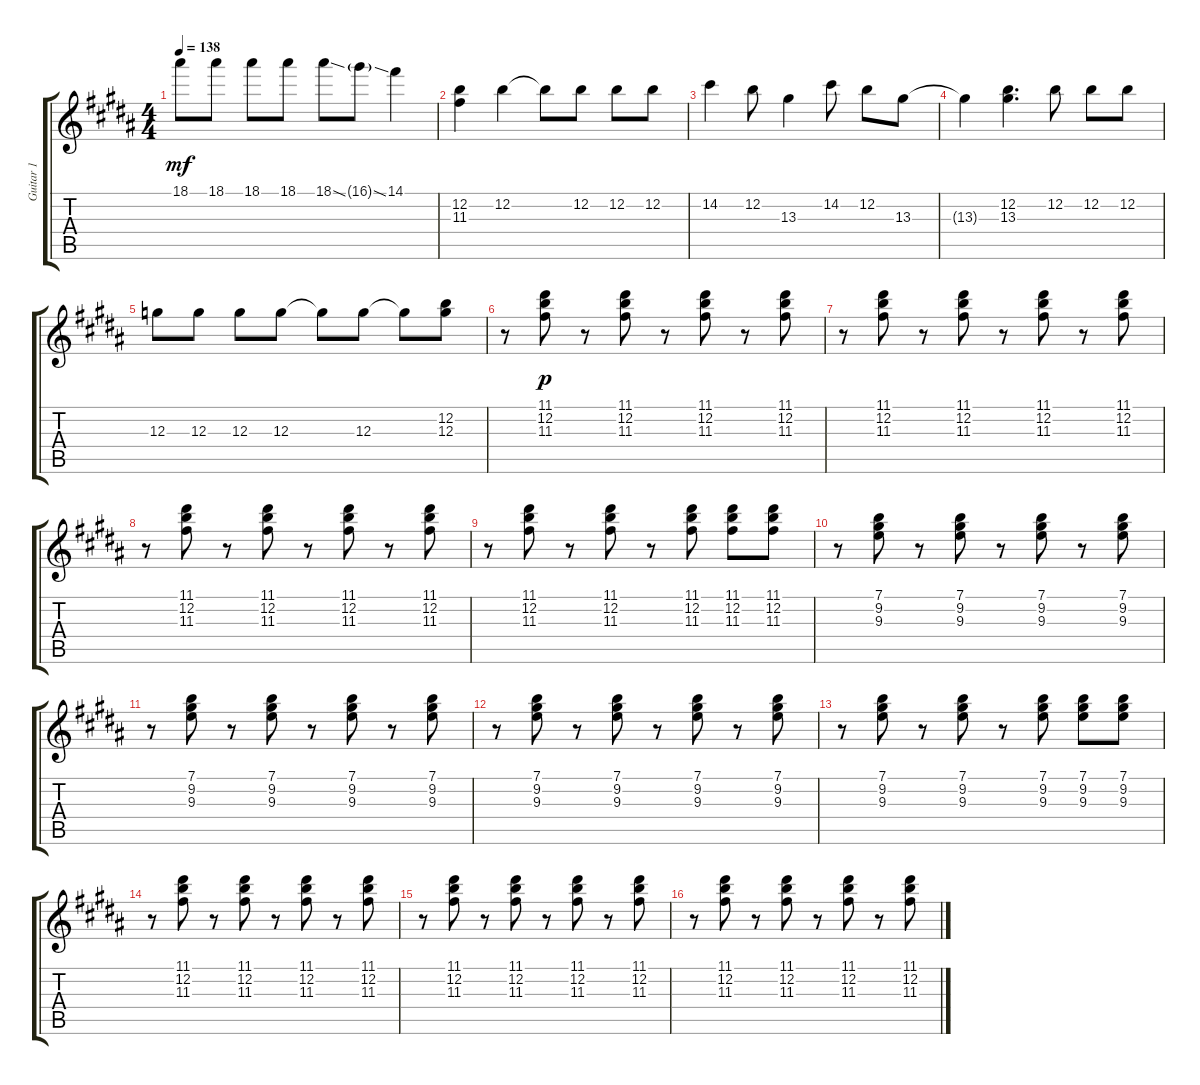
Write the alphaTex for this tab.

\track ("Guitar 1" "Guitar 1") {instrument distortionguitar}
\staff {score tabs}
\tuning (E4 B3 G3 D3 A2 E2) {hide}
\ts (4 4)
\tempo 138
\clef g2
\ks g#minor
18.1.8{dy mf} 18.1.8 18.1.8 18.1.8 18.1{ss}.8 16.1{ss g}.8 14.1.4 |
\ks b
(12.2 11.3).4 12.2.4 12.2{t}.8 12.2.8 12.2.8 12.2.8 |
\ks g#minor
14.2.4 12.2.8 13.3.4 14.2.8 12.2.8 13.3.8 |
13.3{t}.4 (12.2 13.3).4{d} 12.2.8 12.2.8 12.2.8 |
12.3.8 12.3.8 12.3.8 12.3.8 12.3{t}.8 12.3.8 12.3{t}.8 (12.2 12.3).8 |
\ks b
r.8{volume 12 balance 16 instrument electricguitarjazz} (11.1 12.2 11.3).8{dy p} r.8 (11.1 12.2 11.3).8 r.8 (11.1 12.2 11.3).8 r.8 (11.1 12.2 11.3).8 |
\ks g#minor
r.8 (11.1 12.2 11.3).8 r.8 (11.1 12.2 11.3).8 r.8 (11.1 12.2 11.3).8 r.8 (11.1 12.2 11.3).8 |
\ks b
r.8 (11.1 12.2 11.3).8 r.8 (11.1 12.2 11.3).8 r.8 (11.1 12.2 11.3).8 r.8 (11.1 12.2 11.3).8 |
\ks g#minor
r.8 (11.1 12.2 11.3).8 r.8 (11.1 12.2 11.3).8 r.8 (11.1 12.2 11.3).8 (11.1 12.2 11.3).8 (11.1 12.2 11.3).8 |
\ks b
r.8 (7.1 9.2 9.3).8 r.8 (7.1 9.2 9.3).8 r.8 (7.1 9.2 9.3).8 r.8 (7.1 9.2 9.3).8 |
\ks g#minor
r.8 (7.1 9.2 9.3).8 r.8 (7.1 9.2 9.3).8 r.8 (7.1 9.2 9.3).8 r.8 (7.1 9.2 9.3).8 |
\ks b
r.8 (7.1 9.2 9.3).8 r.8 (7.1 9.2 9.3).8 r.8 (7.1 9.2 9.3).8 r.8 (7.1 9.2 9.3).8 |
\ks g#minor
r.8 (7.1 9.2 9.3).8 r.8 (7.1 9.2 9.3).8 r.8 (7.1 9.2 9.3).8 (7.1 9.2 9.3).8 (7.1 9.2 9.3).8 |
\ks b
r.8 (11.1 12.2 11.3).8 r.8 (11.1 12.2 11.3).8 r.8 (11.1 12.2 11.3).8 r.8 (11.1 12.2 11.3).8 |
\ks g#minor
r.8 (11.1 12.2 11.3).8 r.8 (11.1 12.2 11.3).8 r.8 (11.1 12.2 11.3).8 r.8 (11.1 12.2 11.3).8 |
\ks b
r.8 (11.1 12.2 11.3).8 r.8 (11.1 12.2 11.3).8 r.8 (11.1 12.2 11.3).8 r.8 (11.1 12.2 11.3).8
